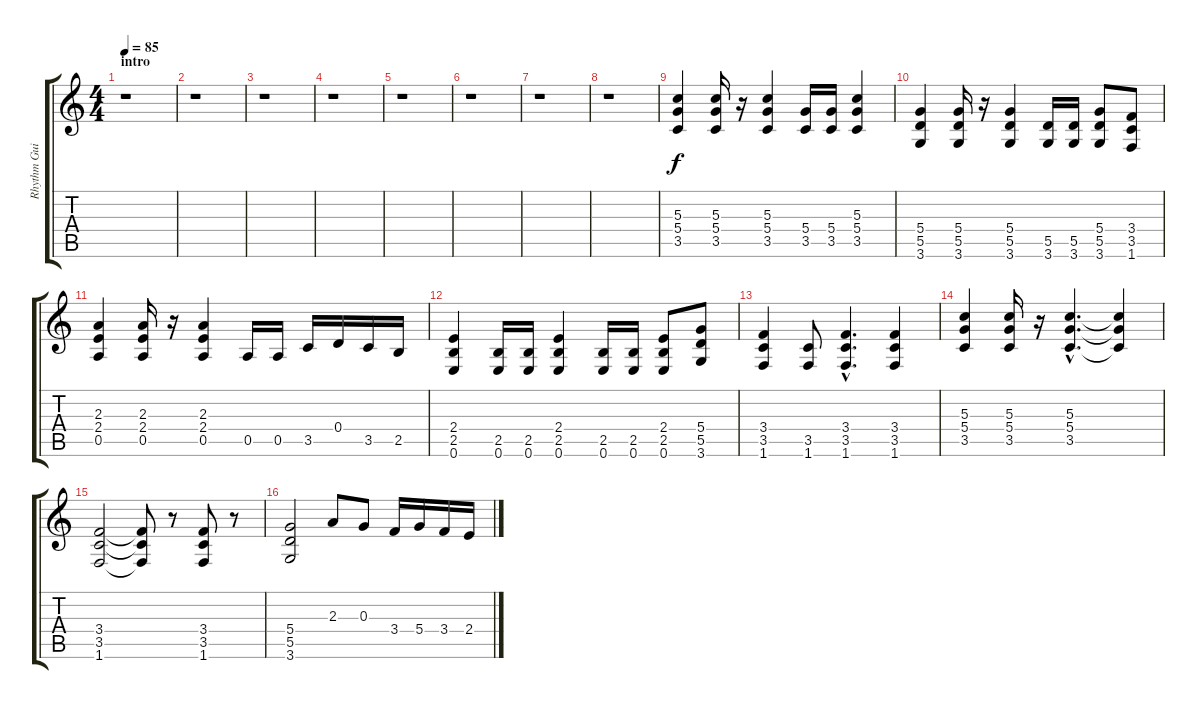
\track ("Rhythm Guitar 2" "Rhythm Gui") {instrument overdrivenguitar}
\staff {score tabs}
\tuning (E4 B3 G3 D3 A2 E2) {hide}
\ts (4 4)
\section ("" "intro")
\tempo 85
\clef g2
\ks c
r.1{dy f instrument overdrivenguitar} |
r.1 |
r.1 |
r.1 |
r.1 |
r.1 |
r.1 |
r.1 |
\section ("" "")
(5.3 5.4 3.5).4 (5.3 5.4 3.5).16 r.16 (5.3 5.4 3.5).4 (5.4 3.5).16 (5.4 3.5).16 (5.3 5.4 3.5).4 |
(5.4 5.5 3.6).4 (5.4 5.5 3.6).16 r.16 (5.4 5.5 3.6).4 (5.5 3.6).16 (5.5 3.6).16 (5.4 5.5 3.6).8 (3.4 3.5 1.6).8 |
(2.3 2.4 0.5).4 (2.3 2.4 0.5).16 r.16 (2.3 2.4 0.5).4 0.5.16 0.5.16 3.5.16 0.4.16 3.5.16 2.5.16 |
(2.4 2.5 0.6).4 (2.5 0.6).16 (2.5 0.6).16 (2.4 2.5 0.6).4 (2.5 0.6).16 (2.5 0.6).16 (2.4 2.5 0.6).8 (5.4 5.5 3.6).8 |
(3.4 3.5 1.6).4 (3.5 1.6).8 (3.4{hac} 3.5{hac} 1.6{hac}).4{d} (3.4 3.5 1.6).4 |
(5.3 5.4 3.5).4 (5.3 5.4 3.5).16 r.16 (5.3{hac} 5.4{hac} 3.5{hac}).4{d} (5.3{t} 5.4{t} 3.5{t}).4 |
(3.4 3.5 1.6).2 (3.4{t} 3.5{t} 1.6{t}).8 r.8 (3.4 3.5 1.6).8 r.8 |
(5.4 5.5 3.6).2 2.3.8 0.3.8 3.4.16 5.4.16 3.4.16 2.4.16
